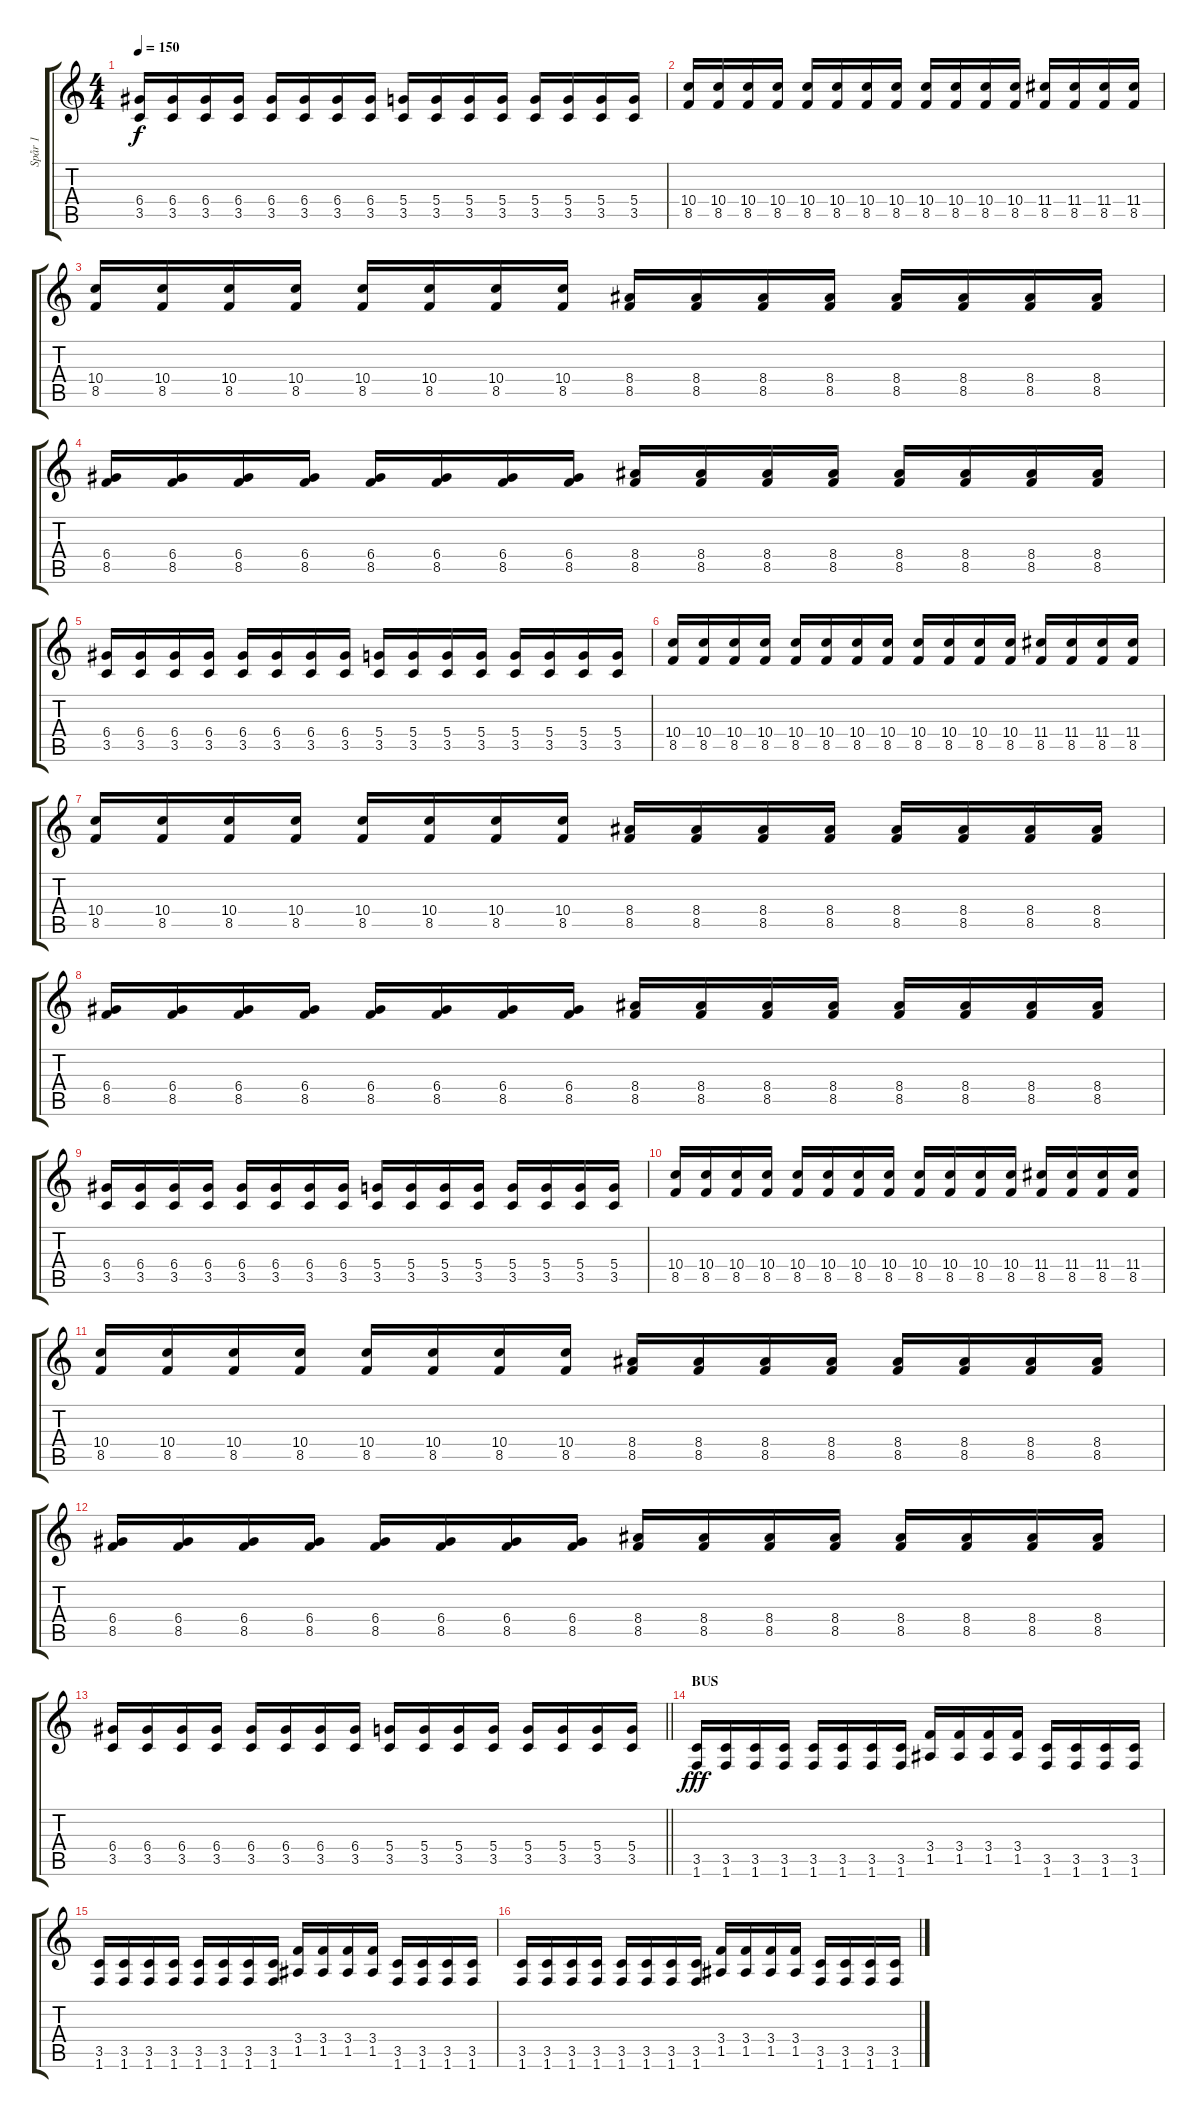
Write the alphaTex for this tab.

\track ("Spår 1" "Spår 1") {instrument distortionguitar}
\staff {score tabs}
\tuning (E4 B3 G3 D3 A2 E2) {hide}
\ts (4 4)
\tempo 150
\clef g2
\ks c
(6.4 3.5).16{dy f} (6.4 3.5).16 (6.4 3.5).16 (6.4 3.5).16 (6.4 3.5).16 (6.4 3.5).16 (6.4 3.5).16 (6.4 3.5).16 (5.4 3.5).16 (5.4 3.5).16 (5.4 3.5).16 (5.4 3.5).16 (5.4 3.5).16 (5.4 3.5).16 (5.4 3.5).16 (5.4 3.5).16 |
(10.4 8.5).16 (10.4 8.5).16 (10.4 8.5).16 (10.4 8.5).16 (10.4 8.5).16 (10.4 8.5).16 (10.4 8.5).16 (10.4 8.5).16 (10.4 8.5).16 (10.4 8.5).16 (10.4 8.5).16 (10.4 8.5).16 (11.4 8.5).16 (11.4 8.5).16 (11.4 8.5).16 (11.4 8.5).16 |
(10.4 8.5).16 (10.4 8.5).16 (10.4 8.5).16 (10.4 8.5).16 (10.4 8.5).16 (10.4 8.5).16 (10.4 8.5).16 (10.4 8.5).16 (8.4 8.5).16 (8.4 8.5).16 (8.4 8.5).16 (8.4 8.5).16 (8.4 8.5).16 (8.4 8.5).16 (8.4 8.5).16 (8.4 8.5).16 |
(6.4 8.5).16 (6.4 8.5).16 (6.4 8.5).16 (6.4 8.5).16 (6.4 8.5).16 (6.4 8.5).16 (6.4 8.5).16 (6.4 8.5).16 (8.4 8.5).16 (8.4 8.5).16 (8.4 8.5).16 (8.4 8.5).16 (8.4 8.5).16 (8.4 8.5).16 (8.4 8.5).16 (8.4 8.5).16 |
(6.4 3.5).16 (6.4 3.5).16 (6.4 3.5).16 (6.4 3.5).16 (6.4 3.5).16 (6.4 3.5).16 (6.4 3.5).16 (6.4 3.5).16 (5.4 3.5).16 (5.4 3.5).16 (5.4 3.5).16 (5.4 3.5).16 (5.4 3.5).16 (5.4 3.5).16 (5.4 3.5).16 (5.4 3.5).16 |
(10.4 8.5).16 (10.4 8.5).16 (10.4 8.5).16 (10.4 8.5).16 (10.4 8.5).16 (10.4 8.5).16 (10.4 8.5).16 (10.4 8.5).16 (10.4 8.5).16 (10.4 8.5).16 (10.4 8.5).16 (10.4 8.5).16 (11.4 8.5).16 (11.4 8.5).16 (11.4 8.5).16 (11.4 8.5).16 |
(10.4 8.5).16 (10.4 8.5).16 (10.4 8.5).16 (10.4 8.5).16 (10.4 8.5).16 (10.4 8.5).16 (10.4 8.5).16 (10.4 8.5).16 (8.4 8.5).16 (8.4 8.5).16 (8.4 8.5).16 (8.4 8.5).16 (8.4 8.5).16 (8.4 8.5).16 (8.4 8.5).16 (8.4 8.5).16 |
(6.4 8.5).16 (6.4 8.5).16 (6.4 8.5).16 (6.4 8.5).16 (6.4 8.5).16 (6.4 8.5).16 (6.4 8.5).16 (6.4 8.5).16 (8.4 8.5).16 (8.4 8.5).16 (8.4 8.5).16 (8.4 8.5).16 (8.4 8.5).16 (8.4 8.5).16 (8.4 8.5).16 (8.4 8.5).16 |
(6.4 3.5).16 (6.4 3.5).16 (6.4 3.5).16 (6.4 3.5).16 (6.4 3.5).16 (6.4 3.5).16 (6.4 3.5).16 (6.4 3.5).16 (5.4 3.5).16 (5.4 3.5).16 (5.4 3.5).16 (5.4 3.5).16 (5.4 3.5).16 (5.4 3.5).16 (5.4 3.5).16 (5.4 3.5).16 |
(10.4 8.5).16 (10.4 8.5).16 (10.4 8.5).16 (10.4 8.5).16 (10.4 8.5).16 (10.4 8.5).16 (10.4 8.5).16 (10.4 8.5).16 (10.4 8.5).16 (10.4 8.5).16 (10.4 8.5).16 (10.4 8.5).16 (11.4 8.5).16 (11.4 8.5).16 (11.4 8.5).16 (11.4 8.5).16 |
(10.4 8.5).16 (10.4 8.5).16 (10.4 8.5).16 (10.4 8.5).16 (10.4 8.5).16 (10.4 8.5).16 (10.4 8.5).16 (10.4 8.5).16 (8.4 8.5).16 (8.4 8.5).16 (8.4 8.5).16 (8.4 8.5).16 (8.4 8.5).16 (8.4 8.5).16 (8.4 8.5).16 (8.4 8.5).16 |
(6.4 8.5).16 (6.4 8.5).16 (6.4 8.5).16 (6.4 8.5).16 (6.4 8.5).16 (6.4 8.5).16 (6.4 8.5).16 (6.4 8.5).16 (8.4 8.5).16 (8.4 8.5).16 (8.4 8.5).16 (8.4 8.5).16 (8.4 8.5).16 (8.4 8.5).16 (8.4 8.5).16 (8.4 8.5).16 |
\barLineRight lightlight
(6.4 3.5).16 (6.4 3.5).16 (6.4 3.5).16 (6.4 3.5).16 (6.4 3.5).16 (6.4 3.5).16 (6.4 3.5).16 (6.4 3.5).16 (5.4 3.5).16 (5.4 3.5).16 (5.4 3.5).16 (5.4 3.5).16 (5.4 3.5).16 (5.4 3.5).16 (5.4 3.5).16 (5.4 3.5).16 |
\section ("" "BUS")
(3.5 1.6).16{dy fff} (3.5 1.6).16 (3.5 1.6).16 (3.5 1.6).16 (3.5 1.6).16 (3.5 1.6).16 (3.5 1.6).16 (3.5 1.6).16 (3.4 1.5).16 (3.4 1.5).16 (3.4 1.5).16 (3.4 1.5).16 (3.5 1.6).16 (3.5 1.6).16 (3.5 1.6).16 (3.5 1.6).16 |
(3.5 1.6).16 (3.5 1.6).16 (3.5 1.6).16 (3.5 1.6).16 (3.5 1.6).16 (3.5 1.6).16 (3.5 1.6).16 (3.5 1.6).16 (3.4 1.5).16 (3.4 1.5).16 (3.4 1.5).16 (3.4 1.5).16 (3.5 1.6).16 (3.5 1.6).16 (3.5 1.6).16 (3.5 1.6).16 |
(3.5 1.6).16 (3.5 1.6).16 (3.5 1.6).16 (3.5 1.6).16 (3.5 1.6).16 (3.5 1.6).16 (3.5 1.6).16 (3.5 1.6).16 (3.4 1.5).16 (3.4 1.5).16 (3.4 1.5).16 (3.4 1.5).16 (3.5 1.6).16 (3.5 1.6).16 (3.5 1.6).16 (3.5 1.6).16
